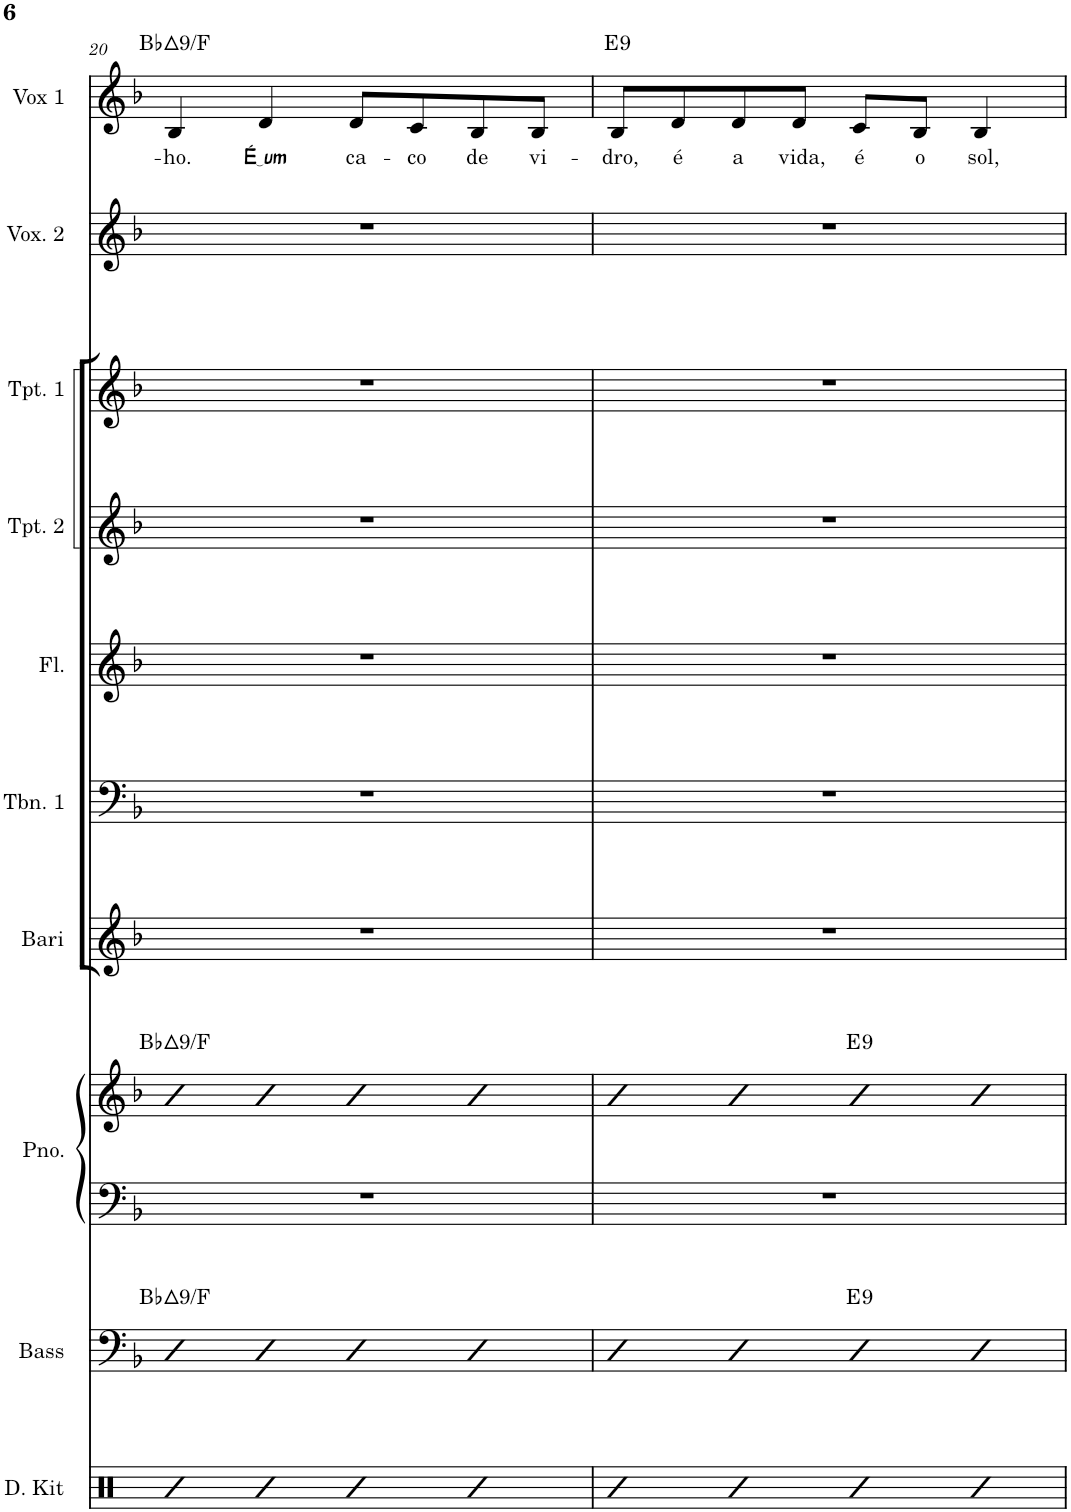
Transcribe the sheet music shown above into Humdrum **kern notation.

**kern	**kern	**harte	**kern	**kern	**harte	**kern	**kern	**kern	**kern	**kern	**kern	**kern	**text	**harte
*part10	*part9	*part9	*part8	*part8	*part8	*part7	*part6	*part5	*part4	*part3	*part2	*part1	*part1	*part1
*staff11	*staff10	*	*staff9	*staff8	*	*staff7	*staff6	*staff5	*staff4	*staff3	*staff2	*staff1	*staff1	*
*I"Drum Kit	*I"Acoustic Bass	*	*I"Piano	*	*	*I"Baritone Saxophone	*I"Trombone 1	*I"Flute Tenor Saxophone	*I"Trumpet 2	*I"Trumpet 1	*I"Voice 2	*I"Voice 1	*	*
*I'D. Kit	*I'Bass	*	*I'Pno.	*	*	*I'Bari	*I'Tbn. 1	*I'T. Sax.	*I'Tpt. 2	*I'Tpt. 1	*	*	*	*
!!LO:PB:g=z
*clefX	*clefF4	*	*clefF4	*clefG2	*	*clefG2	*clefF4	*clefG2	*clefG2	*clefG2	*clefG2	*clefG2	*	*
*	*Trd7c12	*	*	*	*	*Trd12c21	*	*Trd8c14	*Trd1c2	*Trd1c2	*	*	*	*
*k[]	*k[b-]	*	*k[b-]	*k[b-]	*	*k[b-]	*k[b-]	*k[b-]	*k[b-]	*k[b-]	*k[b-]	*k[b-]	*	*
*M4/4	*M4/4	*	*M4/4	*M4/4	*	*M4/4	*M4/4	*M4/4	*M4/4	*M4/4	*M4/4	*M4/4	*	*
=20	=20	=20	=20	=20	=20	=20	=20	=20	=20	=20	=20	=20	=20	=20
!	!	!LO:H:kt=9	!	!	!LO:H:kt=9	!	!	!	!	!	!	!	!LO:LY:b	!LO:H:kt=9
4R	4bb-	Bb:maj9/5	1r	4b-	Bb:maj9/5	1r	1r	1r	1r	1r	1r	4B-/	-ho.	Bb:maj9/5
!	!	!	!	!	!	!	!	!	!	!	!	!	!LO:LY:b	!
4R	4bb-	.	.	4b-	.	.	.	.	.	.	.	4d/	É um	.
!	!	!	!	!	!	!	!	!	!	!	!	!	!LO:LY:b	!
4R	4bb-	.	.	4b-	.	.	.	.	.	.	.	8d/L	ca-	.
!	!	!	!	!	!	!	!	!	!	!	!	!	!LO:LY:b	!
.	.	.	.	.	.	.	.	.	.	.	.	8c/	-co	.
!	!	!	!	!	!	!	!	!	!	!	!	!	!LO:LY:b	!
4R	4bb-	.	.	4b-	.	.	.	.	.	.	.	8B-/	de	.
!	!	!	!	!	!	!	!	!	!	!	!	!	!LO:LY:b	!
.	.	.	.	.	.	.	.	.	.	.	.	8B-/J	vi-	.
=21	=21	=21	=21	=21	=21	=21	=21	=21	=21	=21	=21	=21	=21	=21
!	!	!	!	!	!	!	!	!	!	!	!	!	!LO:LY:b	!LO:H:n=1:kt=9
!	!	!	!	!	!	!	!	!	!	!	!	!	!	!LO:H:n=2:kt=7
4R	4bb-	.	1r	4b-	.	1r	1r	1r	1r	1r	1r	8B-/L	-dro,	E:9 F:min7
!	!	!	!	!	!	!	!	!	!	!	!	!	!LO:LY:b	!
.	.	.	.	.	.	.	.	.	.	.	.	8d/	é	.
!	!	!	!	!	!	!	!	!	!	!	!	!	!LO:LY:b	!
4R	4bb-	.	.	4b-	.	.	.	.	.	.	.	8d/	a	.
!	!	!	!	!	!	!	!	!	!	!	!	!	!LO:LY:b	!
.	.	.	.	.	.	.	.	.	.	.	.	8d/J	vida,	.
!	!	!LO:H:kt=9	!	!	!LO:H:kt=9	!	!	!	!	!	!	!	!LO:LY:b	!LO:H:n=1:kt=/
!	!	!	!	!	!	!	!	!	!	!	!	!	!	!LO:H:n=2:kt=9
4R	4bb-	E:9	.	4b-	E:9	.	.	.	.	.	.	8c/L	é	N Bb:9
!	!	!	!	!	!	!	!	!	!	!	!	!	!LO:LY:b	!
.	.	.	.	.	.	.	.	.	.	.	.	8B-/J	o	.
!	!	!	!	!	!	!	!	!	!	!	!	!	!LO:LY:b	!
4R	4bb-	.	.	4b-	.	.	.	.	.	.	.	4B-/	sol,	.
=	=	=	=	=	=	=	=	=	=	=	=	=	=	=
*-	*-	*-	*-	*-	*-	*-	*-	*-	*-	*-	*-	*-	*-	*-
